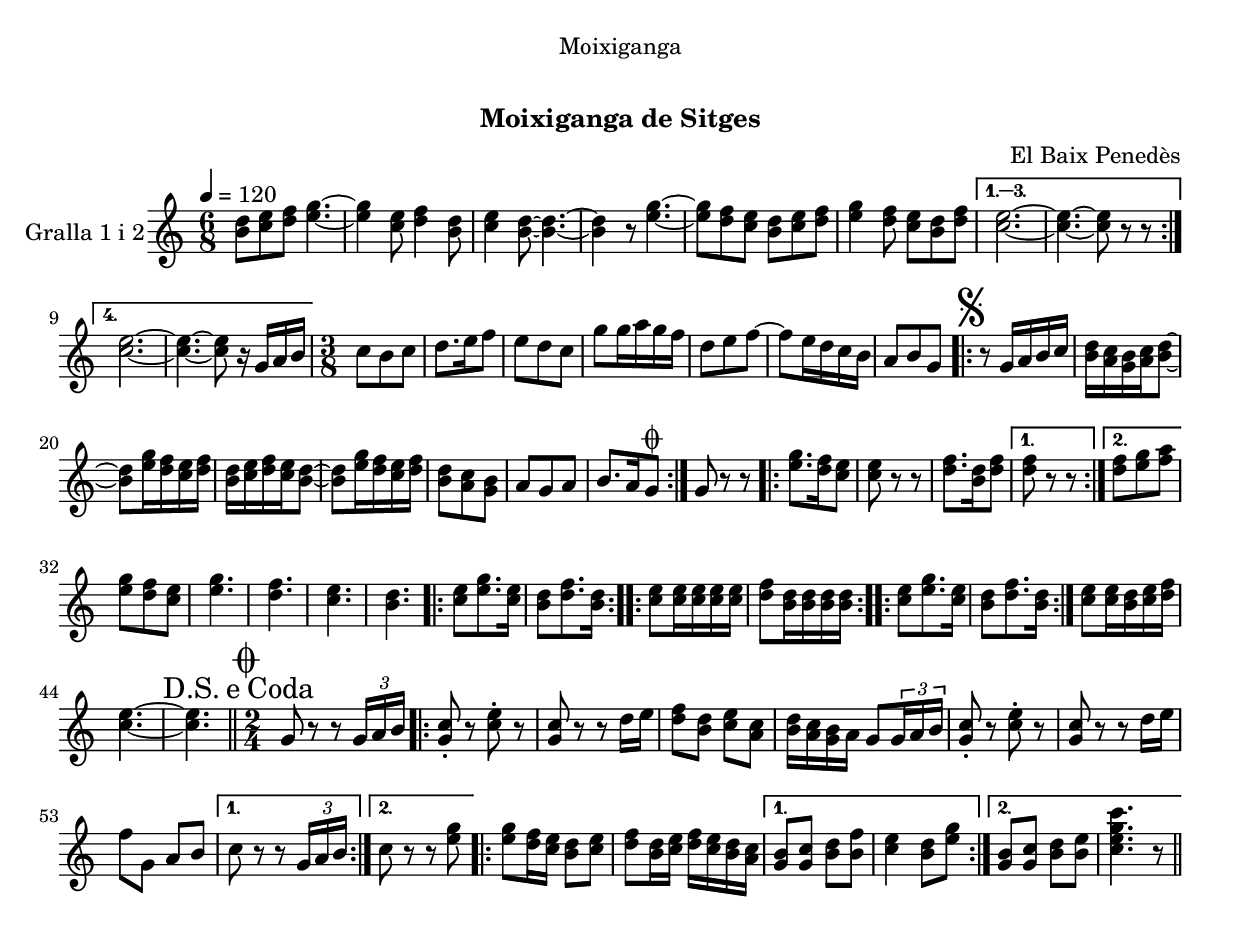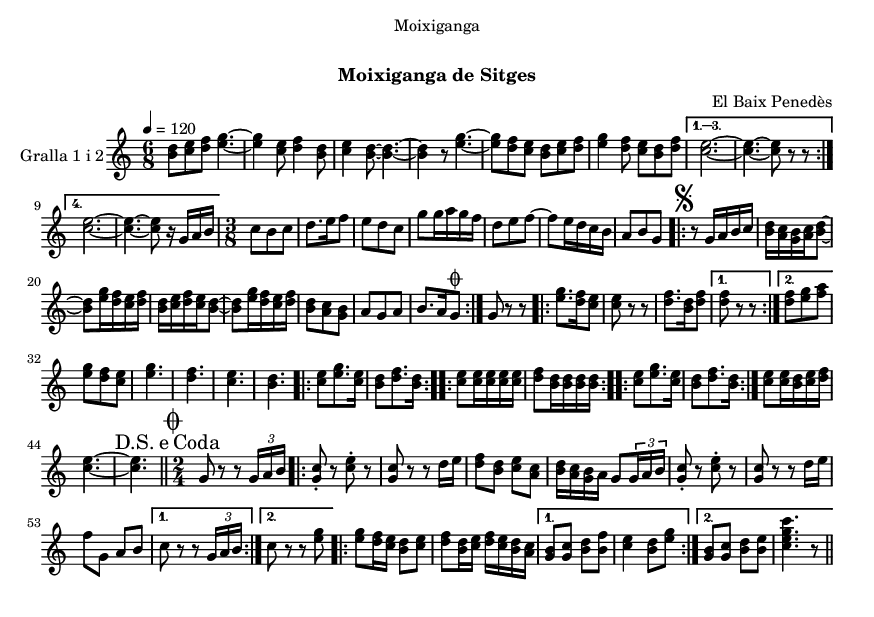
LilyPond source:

\version "2.16.0"

\header {
  dedication="Moixiganga"
  title="  "
  subtitle="Moixiganga de Sitges"
  subsubtitle=""
  poet=""
  meter=""
  piece=""
  composer="El Baix Penedès"
  arranger=""
  opus=""
  instrument=""
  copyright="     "
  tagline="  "
}

liniaroAa =
\relative b'
{
  \tempo 4=120
  \clef treble
  \key c \major
  \time 6/8
  \repeat volta 4 { <b d>8 <c e> <d f> <e g>4. ~ ~  |
  <e g>4 <c e>8 <d f>4 <b d>8  |
  <c e>4 <b d>8 ~ ~ <b d>4. ~ ~  |
  <b d>4 r8 <e g>4. ~ ~  |
  %05
  <e g>8 <d f> <c e> <b d> <c e> <d f>  |
  <e g>4 <d f>8 <c e> <b d> <d f> }
  \alternative { { <c e>2. ~ ~  |
  <c e>4. ~ ~ <c e>8 r r }
  { <c e>2. ~ ~  |
  %10
  <c e>4. ~ ~ <c e>8 r16 g a b } }
  \time 3/8   c8 b c  |
  d8. e16 f8  |
  e8 d c  |
  g'8 g16 a g f  |
  %15
  d8 e f ~  |
  f8 e16 d c b  |
  a8 b g  |
  \repeat volta 2 { \mark \markup {\musicglyph #"scripts.segno"} r8 g16 a b c  |
  <b d>16 <a c> <g b> <a c> <b d>8 ~ ~  |
  %20
  <b d>8 <e g>16 <d f> <c e> <d f>  |
  <b d>16 <c e> <d f> <c e> <b d>8 ~ ~  |
  <b d>8 <e g>16 <d f> <c e> <d f>  |
  <b d>8 <a c> <g b>  |
  a8 g a  |
  %25
  b8. a16 g8 \coda  | }
  g8 r r  |
  \repeat volta 2 { <e' g>8. <d f>16 <c e>8  |
  <c e>8 r r  |
  <d f>8. <b d>16 <d f>8 }
  %30
  \alternative { { <d f>8 r r }
  { <d f>8 <e g> <f a> } }
  <e g>8 <d f> <c e>  |
  <e g>4.  |
  <d f>4.  |
  %35
  <c e>4.  |
  <b d>4.  |
  \repeat volta 2 { <c e>8 <e g>8. <c e>16  |
  <b d>8 <d f>8. <b d>16  | }
  \repeat volta 2 { <c e>8 <c e>16 <c e> <c e> <c e>  |
  %40
  <d f>8 <b d>16 <b d> <b d> <b d>  | }
  \repeat volta 2 { <c e>8 <e g>8. <c e>16  |
  <b d>8 <d f>8. <b d>16  | }
  <c e>8 <c e>16 <b d> <c e> <d f>  |
  <c e>4. ~ ~  |
  %45
  \mark \markup {D.S. e Coda} <c e>4.  \bar "||"
  \time 2/4   \mark \markup {\musicglyph #"scripts.coda"} g8 r r \times 2/3 { g16 a b }  |
  \repeat volta 2 { <g c>8-. r <c e>-. r  |
  <g c>8 r r d'16 e  |
  <d f>8 <b d> <c e> <a c>  |
  %50
  <b d>16 <a c> <g b> a g8 \times 2/3 { g16 a b }  |
  <g c>8-. r <c e>-. r  |
  <g c>8 r r d'16 e  |
  f8 g, a b }
  \alternative { { c8 r r \times 2/3 { g16 a b } }
  %55
  { c8 r r <e g> } }
  \repeat volta 2 {
  <e g>8 <d f>16 <c e> <b d>8 <c e>  |
  <d f>8 <b d>16 <c e> <d f> <c e> <b d> <a c> }
  \alternative { { <g b>8 <g c> <b d> <b f'>  |
  <c e>4 <b d>8 <e g> }
  %60
  { <g, b>8 <g c> <b d> <b e>  |
  <c e g c>4. r8 } } \bar "||" % kompletite
}

\book {

\paper {
  print-page-number = false
}

\bookpart {

\score {
  \new StaffGroup {
    \override Score.RehearsalMark #'self-alignment-X = #LEFT
    <<
      \new Staff \with {instrumentName = #"Gralla 1 i 2"} \liniaroAa
    >>
  }
  \layout {}
}\score { \unfoldRepeats
  \new StaffGroup {
    \override Score.RehearsalMark #'self-alignment-X = #LEFT
    <<
      \new Staff \with {instrumentName = #"Gralla 1 i 2"} \liniaroAa
    >>
  }
  \midi {}
}

}

}

\book {

\paper {
  print-page-number = false
  #(set-paper-size "a6landscape")
  #(layout-set-staff-size 14)
}

\bookpart {

\score {
  \new StaffGroup {
    \override Score.RehearsalMark #'self-alignment-X = #LEFT
    <<
      \new Staff \with {instrumentName = #"Gralla 1 i 2"} \liniaroAa
    >>
  }
  \layout {}
}

}

}
